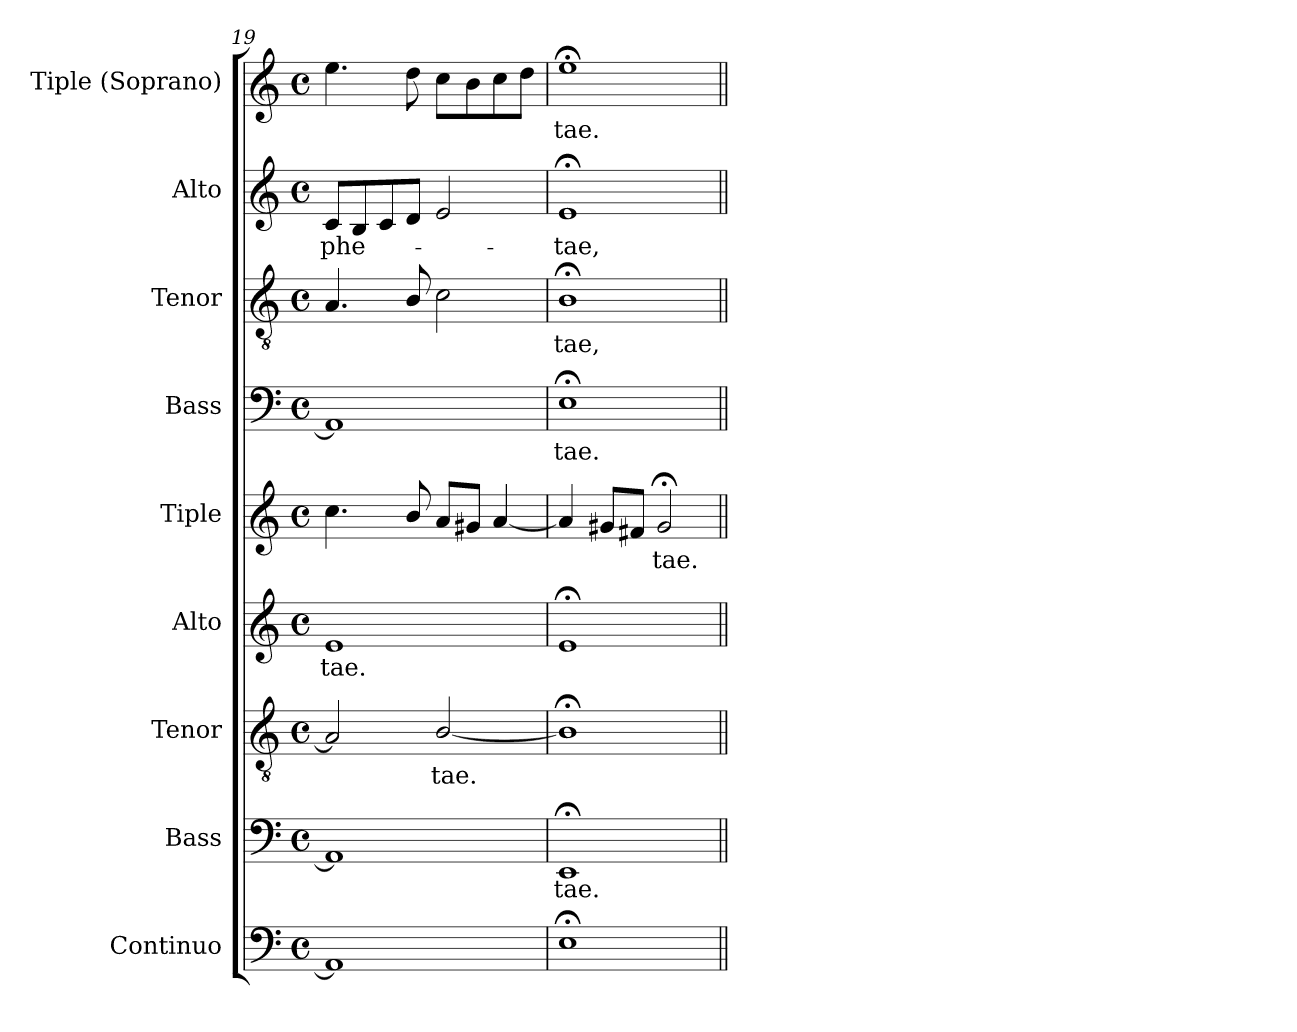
**kern	**kern	**text	**kern	**text	**kern	**text	**kern	**text	**kern	**text	**kern	**text	**kern	**text	**kern	**text
*part9	*part8	*part8	*part7	*part7	*part6	*part6	*part5	*part5	*part4	*part4	*part3	*part3	*part2	*part2	*part1	*part1
*staff9	*staff8	*staff8	*staff7	*staff7	*staff6	*staff6	*staff5	*staff5	*staff4	*staff4	*staff3	*staff3	*staff2	*staff2	*staff1	*staff1
*I"Continuo	*I"Bass	*	*I"Tenor	*	*I"Alto	*	*I"Tiple	*	*I"Bass	*	*I"Tenor	*	*I"Alto	*	*I"Tiple (Soprano)	*
*I'Cont.	*I'B.	*	*I'T.	*	*I'A.	*	*	*	*I'B.	*	*I'T.	*	*I'A.	*	*I'S.	*
*clefF4	*clefF4	*	*clefGv2	*	*clefG2	*	*clefG2	*	*clefF4	*	*clefGv2	*	*clefG2	*	*clefG2	*
*	*	*	*ITrd7c12	*	*	*	*	*	*	*	*ITrd7c12	*	*	*	*	*
*k[]	*k[]	*	*k[]	*	*k[]	*	*k[]	*	*k[]	*	*k[]	*	*k[]	*	*k[]	*
*C:	*C:	*	*C:	*	*C:	*	*C:	*	*C:	*	*C:	*	*C:	*	*C:	*
*M4/4	*M4/4	*	*M4/4	*	*M4/4	*	*M4/4	*	*M4/4	*	*M4/4	*	*M4/4	*	*M4/4	*
*met(c)	*met(c)	*	*met(c)	*	*met(c)	*	*met(c)	*	*met(c)	*	*met(c)	*	*met(c)	*	*met(c)	*
=19	=19	=19	=19	=19	=19	=19	=19	=19	=19	=19	=19	=19	=19	=19	=19	=19
!	!	!	!	!	!	!LO:LY:b:color=#000000	!	!	!	!	!	!	!	!	!	!
!	!	!	!	!	!	!	!	!	!	!	!	!	!	!LO:LY:b:color=#000000	!	!
1AAi]	1AAi]	.	2AAi/]	.	1ei	-tae.	4.cci\	.	1AAi]	.	4.AAi/	.	8ci/L	-phe-	4.eei\	.
.	.	.	.	.	.	.	.	.	.	.	.	.	8Bi/	.	.	.
.	.	.	.	.	.	.	.	.	.	.	.	.	8ci/	.	.	.
.	.	.	.	.	.	.	8bi/	.	.	.	8BBi/	.	8di/J	.	8ddi\	.
!	!	!	!	!LO:LY:b:color=#000000	!	!	!	!	!	!	!	!	!	!	!	!
.	.	.	[2BBi/	-tae.	.	.	8ai/L	.	.	.	2Ci\	.	2ei/	.	8cci\L	.
.	.	.	.	.	.	.	8g#Xi/J	.	.	.	.	.	.	.	8bi\	.
.	.	.	.	.	.	.	[4ai/	.	.	.	.	.	.	.	8cci\	.
.	.	.	.	.	.	.	.	.	.	.	.	.	.	.	8ddi\J	.
=20	=20	=20	=20	=20	=20	=20	=20	=20	=20	=20	=20	=20	=20	=20	=20	=20
!	!	!LO:LY:b:color=#000000	!	!	!	!	!	!	!	!	!	!	!	!	!	!
!	!	!	!	!	!	!	!	!	!	!LO:LY:b:color=#000000	!	!	!	!	!	!
!	!	!	!	!	!	!	!	!	!	!	!	!LO:LY:b:color=#000000	!	!	!	!
!	!	!	!	!	!	!	!	!	!	!	!	!	!	!LO:LY:b:color=#000000	!	!
!	!	!	!	!	!	!	!	!	!	!	!	!	!	!	!	!LO:LY:b:color=#000000
1E;i	1EE;i	-tae.	1BB;i]	.	1e;i	.	4ai/]	.	1E;i	-tae.	1BB;i	-tae,	1e;i	-tae,	1ee;i	-tae.
.	.	.	.	.	.	.	8g#Xi/L	.	.	.	.	.	.	.	.	.
.	.	.	.	.	.	.	8f#Xi/J	.	.	.	.	.	.	.	.	.
!	!	!	!	!	!	!	!	!LO:LY:b:color=#000000	!	!	!	!	!	!	!	!
.	.	.	.	.	.	.	2g#;i/	-tae.	.	.	.	.	.	.	.	.
=||	=||	=||	=||	=||	=||	=||	=||	=||	=||	=||	=||	=||	=||	=||	=||	=||
*-	*-	*-	*-	*-	*-	*-	*-	*-	*-	*-	*-	*-	*-	*-	*-	*-
